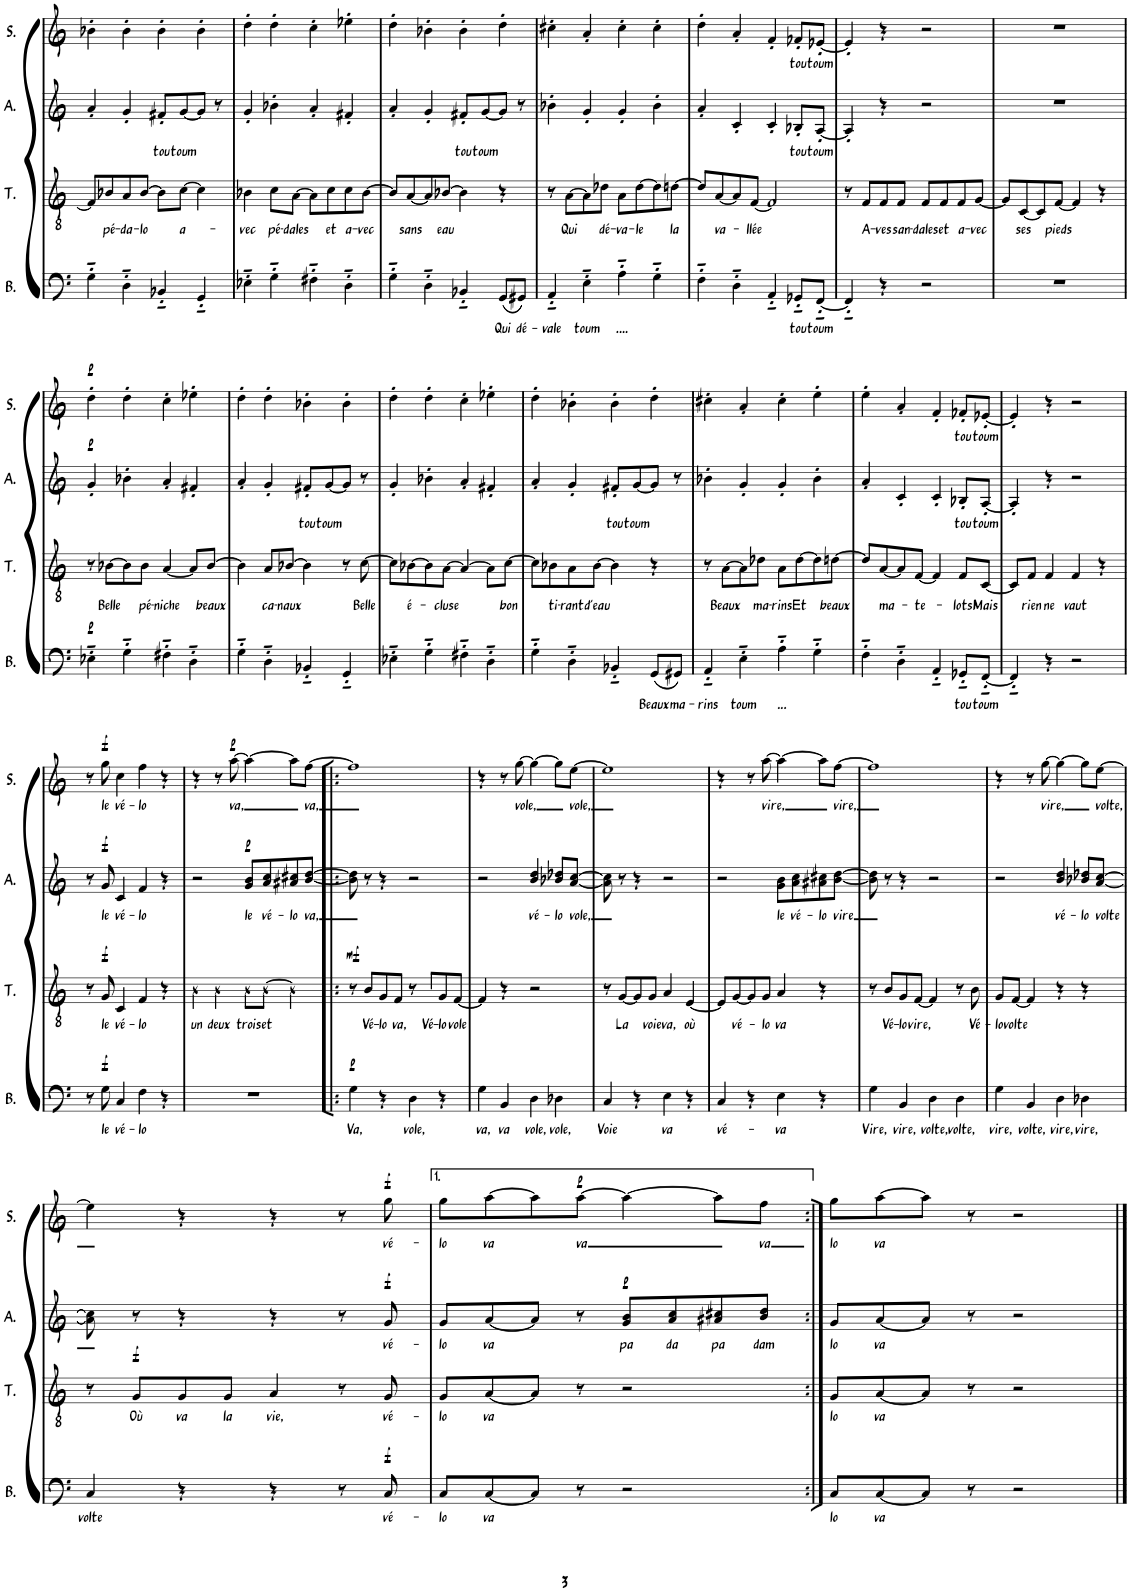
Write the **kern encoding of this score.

**kern	**text	**dynam	**kern	**text	**dynam	**kern	**text	**dynam	**kern	**text	**dynam
*part4	*part4	*part4	*part3	*part3	*part3	*part2	*part2	*part2	*part1	*part1	*part1
*staff4	*staff4	*staff4	*staff3	*staff3	*staff3	*staff2	*staff2	*staff2	*staff1	*staff1	*staff1
*I"Basse	*	*	*I"Ténor	*	*	*I"Alto	*	*	*I"Soprano	*	*
*I'B.	*	*	*I'T.	*	*	*I'A.	*	*	*I'S.	*	*
!!LO:PB:g=z
*clefF4	*	*	*clefGv2	*	*	*clefG2	*	*	*clefG2	*	*
*k[]	*	*	*k[]	*	*	*k[]	*	*	*k[]	*	*
*M4/4	*	*	*M4/4	*	*	*M4/4	*	*	*M4/4	*	*
*met(c)	*	*	*met(c)	*	*	*met(c)	*	*	*met(c)	*	*
=53	=53	=53	=53	=53	=53	=53	=53	=53	=53	=53	=53
4G'~\	.	.	8F#/L]	.	.	4a'/	.	.	4b-X'\	.	.
!	!	!	!	!LO:LY:b	!	!	!	!	!	!	!
.	.	.	8B-X/	pé-	.	.	.	.	.	.	.
!	!	!	!	!LO:LY:b	!	!	!	!	!	!	!
4D'~\	.	.	8A/	-da-	.	4g'/	.	.	4b-'\	.	.
!	!	!	!	!LO:LY:b	!	!	!	!	!	!	!
.	.	.	[8B-/J	-lo	.	.	.	.	.	.	.
!	!	!	!	!	!	!	!LO:LY:b	!	!	!	!
4BB-X'~/	.	.	8B-\L]	.	.	8f#X'/L	tou	.	4b-'\	.	.
!	!	!	!	!LO:LY:b	!	!	!LO:LY:b	!	!	!	!
.	.	.	[8c\J	a-	.	[8g/	toum	.	.	.	.
4GG'~/	.	.	4c\]	.	.	8g/J]	.	.	4b-'\	.	.
.	.	.	.	.	.	8r	.	.	.	.	.
=54	=54	=54	=54	=54	=54	=54	=54	=54	=54	=54	=54
!	!	!	!	!LO:LY:b	!	!	!	!	!	!	!
4E-X'~\	.	.	4B-X\	-vec	.	4g'/	.	.	4dd'\	.	.
!	!	!	!	!LO:LY:b	!	!	!	!	!	!	!
4G'~\	.	.	8c\L	pé-	.	4b-X'\	.	.	4dd'\	.	.
!	!	!	!	!LO:LY:b	!	!	!	!	!	!	!
.	.	.	[8A\J	-dales	.	.	.	.	.	.	.
4F#X'~\	.	.	8A\L]	.	.	4a'/	.	.	4cc'\	.	.
!	!	!	!	!LO:LY:b	!	!	!	!	!	!	!
.	.	.	8c\	et	.	.	.	.	.	.	.
!	!	!	!	!LO:LY:b	!	!	!	!	!	!	!
4D'~\	.	.	8c\	a-	.	4f#X'/	.	.	4ee-X'\	.	.
!	!	!	!	!LO:LY:b	!	!	!	!	!	!	!
.	.	.	[8B-\J	-vec	.	.	.	.	.	.	.
=55	=55	=55	=55	=55	=55	=55	=55	=55	=55	=55	=55
4G'~\	.	.	8B-/L]	.	.	4a'/	.	.	4dd'\	.	.
!	!	!	!	!LO:LY:b	!	!	!	!	!	!	!
.	.	.	[8A/	sans	.	.	.	.	.	.	.
4D'~\	.	.	8A/]	.	.	4g'/	.	.	4b-X'\	.	.
!	!	!	!	!LO:LY:b	!	!	!	!	!	!	!
.	.	.	[8B-X/J	eau	.	.	.	.	.	.	.
!	!	!	!	!	!	!	!LO:LY:b	!	!	!	!
4BB-X'~/	.	.	4B-\]	.	.	8f#X'/L	tou	.	4b-'\	.	.
!	!	!	!	!	!	!	!LO:LY:b	!	!	!	!
.	.	.	.	.	.	[8g/	toum	.	.	.	.
!	!LO:LY:b	!	!	!	!	!	!	!	!	!	!
(8GG/L	Qui	.	4r	.	.	8g/J]	.	.	4dd'\	.	.
!	!LO:LY:b	!	!	!	!	!	!	!	!	!	!
8GG#X/J)	dé-	.	.	.	.	8r	.	.	.	.	.
=56	=56	=56	=56	=56	=56	=56	=56	=56	=56	=56	=56
!	!LO:LY:b	!	!	!	!	!	!	!	!	!	!
4AA'~/	-vale	.	8r	.	.	4b-X'\	.	.	4cc#X'\	.	.
!	!	!	!	!LO:LY:b	!	!	!	!	!	!	!
.	.	.	[8A\L	Qui	.	.	.	.	.	.	.
!	!LO:LY:b	!	!	!	!	!	!	!	!	!	!
4E'~\	toum	.	8A\]	.	.	4g'/	.	.	4a'/	.	.
!	!	!	!	!LO:LY:b	!	!	!	!	!	!	!
.	.	.	8d-X\J	dé-	.	.	.	.	.	.	.
!	!LO:LY:b	!	!	!LO:LY:b	!	!	!	!	!	!	!
4A'~\	....	.	8A\L	-va-	.	4g'/	.	.	4cc#'\	.	.
!	!	!	!	!LO:LY:b	!	!	!	!	!	!	!
.	.	.	[8d-\	-le	.	.	.	.	.	.	.
4G'~\	.	.	8d-\]	.	.	4b-'\	.	.	4cc#'\	.	.
!	!	!	!	!LO:LY:b	!	!	!	!	!	!	!
.	.	.	[8dn\J	la	.	.	.	.	.	.	.
=57	=57	=57	=57	=57	=57	=57	=57	=57	=57	=57	=57
4F'~\	.	.	8d/L]	.	.	4a'/	.	.	4dd'\	.	.
!	!	!	!	!LO:LY:b	!	!	!	!	!	!	!
.	.	.	[8A/	va-	.	.	.	.	.	.	.
4D'~\	.	.	8A/]	.	.	4c'/	.	.	4a'/	.	.
!	!	!	!	!LO:LY:b	!	!	!	!	!	!	!
.	.	.	[8F/J	-llée	.	.	.	.	.	.	.
4AA'~/	.	.	2F/]	.	.	4c'/	.	.	4f'/	.	.
!	!LO:LY:b	!	!	!	!	!	!LO:LY:b	!	!	!LO:LY:b	!
8GG-X'~/L	tou	.	.	.	.	8B-X'/L	tou	.	8f-X'/L	tou	.
!	!LO:LY:b	!	!	!	!	!	!LO:LY:b	!	!	!LO:LY:b	!
[8FF'~/J	toum	.	.	.	.	[8A'/J	toum	.	[8e-X'/J	toum	.
=58	=58	=58	=58	=58	=58	=58	=58	=58	=58	=58	=58
4FF'~/]	.	.	8r	.	.	4A'/]	.	.	4e-'/]	.	.
!	!	!	!	!LO:LY:b	!	!	!	!	!	!	!
.	.	.	8F/L	A-	.	.	.	.	.	.	.
!	!	!	!	!LO:LY:b	!	!	!	!	!	!	!
4r	.	.	8F/	-ves	.	4r	.	.	4r	.	.
!	!	!	!	!LO:LY:b	!	!	!	!	!	!	!
.	.	.	8F/J	san-	.	.	.	.	.	.	.
!	!	!	!	!LO:LY:b	!	!	!	!	!	!	!
2r	.	.	8F/L	-dales	.	2r	.	.	2r	.	.
!	!	!	!	!LO:LY:b	!	!	!	!	!	!	!
.	.	.	8F/	et	.	.	.	.	.	.	.
!	!	!	!	!LO:LY:b	!	!	!	!	!	!	!
.	.	.	8F/	a-	.	.	.	.	.	.	.
!	!	!	!	!LO:LY:b	!	!	!	!	!	!	!
.	.	.	[8G/J	-vec	.	.	.	.	.	.	.
=59	=59	=59	=59	=59	=59	=59	=59	=59	=59	=59	=59
1r	.	.	8G/L]	.	.	1r	.	.	1r	.	.
!	!	!	!	!LO:LY:b	!	!	!	!	!	!	!
.	.	.	[8C/	ses	.	.	.	.	.	.	.
.	.	.	8C/]	.	.	.	.	.	.	.	.
!	!	!	!	!LO:LY:b	!	!	!	!	!	!	!
.	.	.	[8F/J	pieds	.	.	.	.	.	.	.
.	.	.	4F/]	.	.	.	.	.	.	.	.
.	.	.	4r	.	.	.	.	.	.	.	.
!!LO:LB:g=z
=60	=60	=60	=60	=60	=60	=60	=60	=60	=60	=60	=60
!	!	!LO:DY:a	!	!	!	!	!	!LO:DY:a	!	!	!LO:DY:a
4E-X'~\	.	p	8r	.	.	4g'/	.	p	4dd'\	.	p
!	!	!	!	!LO:LY:b	!	!	!	!	!	!	!
.	.	.	[8B-X\L	Belle	.	.	.	.	.	.	.
4G'~\	.	.	8B-\]	.	.	4b-X'\	.	.	4dd'\	.	.
!	!	!	!	!LO:LY:b	!	!	!	!	!	!	!
.	.	.	8B-\J	pé-	.	.	.	.	.	.	.
!	!	!	!	!LO:LY:b	!	!	!	!	!	!	!
4F#X'~\	.	.	[4A/	-niche	.	4a'/	.	.	4cc'\	.	.
4D'~\	.	.	8A/L]	.	.	4f#X'/	.	.	4ee-X'\	.	.
!	!	!	!	!LO:LY:b	!	!	!	!	!	!	!
.	.	.	[8B-/J	beaux	.	.	.	.	.	.	.
=61	=61	=61	=61	=61	=61	=61	=61	=61	=61	=61	=61
4G'~\	.	.	4B-\]	.	.	4a'/	.	.	4dd'\	.	.
!	!	!	!	!LO:LY:b	!	!	!	!	!	!	!
4D'~\	.	.	8A/L	ca-	.	4g'/	.	.	4dd'\	.	.
!	!	!	!	!LO:LY:b	!	!	!	!	!	!	!
.	.	.	[8B-X/J	-naux	.	.	.	.	.	.	.
!	!	!	!	!	!	!	!LO:LY:b	!	!	!	!
4BB-X'~/	.	.	4B-\]	.	.	8f#X'/L	tou	.	4b-X'\	.	.
!	!	!	!	!	!	!	!LO:LY:b	!	!	!	!
.	.	.	.	.	.	[8g/	toum	.	.	.	.
4GG'~/	.	.	8r	.	.	8g/J]	.	.	4b-'\	.	.
!	!	!	!	!LO:LY:b	!	!	!	!	!	!	!
.	.	.	[8c\	Belle	.	8r	.	.	.	.	.
=62	=62	=62	=62	=62	=62	=62	=62	=62	=62	=62	=62
4E-X'~\	.	.	8c\L]	.	.	4g'/	.	.	4dd'\	.	.
!	!	!	!	!LO:LY:b	!	!	!	!	!	!	!
.	.	.	[8B-X\	é-	.	.	.	.	.	.	.
4G'~\	.	.	8B-\]	.	.	4b-X'\	.	.	4dd'\	.	.
!	!	!	!	!LO:LY:b	!	!	!	!	!	!	!
.	.	.	[8A\J	-cluse	.	.	.	.	.	.	.
4F#X'~\	.	.	4A/_	.	.	4a'/	.	.	4cc'\	.	.
4D'~\	.	.	8A\L]	.	.	4f#X'/	.	.	4ee-X'\	.	.
!	!	!	!	!LO:LY:b	!	!	!	!	!	!	!
.	.	.	[8c\J	bon	.	.	.	.	.	.	.
=63	=63	=63	=63	=63	=63	=63	=63	=63	=63	=63	=63
4G'~\	.	.	8c\L]	.	.	4a'/	.	.	4dd'\	.	.
!	!	!	!	!LO:LY:b	!	!	!	!	!	!	!
.	.	.	8B-X\	ti-	.	.	.	.	.	.	.
!	!	!	!	!LO:LY:b	!	!	!	!	!	!	!
4D'~\	.	.	8A\	-rant	.	4g'/	.	.	4b-X'\	.	.
!	!	!	!	!LO:LY:b	!	!	!	!	!	!	!
.	.	.	[8B-\J	d'eau	.	.	.	.	.	.	.
!	!	!	!	!	!	!	!LO:LY:b	!	!	!	!
4BB-X'~/	.	.	4B-\]	.	.	8f#X'/L	tou	.	4b-'\	.	.
!	!	!	!	!	!	!	!LO:LY:b	!	!	!	!
.	.	.	.	.	.	[8g/	toum	.	.	.	.
!	!LO:LY:b	!	!	!	!	!	!	!	!	!	!
(8GG/L	Beaux	.	4r	.	.	8g/J]	.	.	4dd'\	.	.
!	!LO:LY:b	!	!	!	!	!	!	!	!	!	!
8GG#X/J)	ma-	.	.	.	.	8r	.	.	.	.	.
=64	=64	=64	=64	=64	=64	=64	=64	=64	=64	=64	=64
!	!LO:LY:b	!	!	!	!	!	!	!	!	!	!
4AA'~/	-rins	.	8r	.	.	4b-X'\	.	.	4cc#X'\	.	.
!	!	!	!	!LO:LY:b	!	!	!	!	!	!	!
.	.	.	[8A\L	Beaux	.	.	.	.	.	.	.
!	!LO:LY:b	!	!	!	!	!	!	!	!	!	!
4E'~\	toum	.	8A\]	.	.	4g'/	.	.	4a'/	.	.
!	!	!	!	!LO:LY:b	!	!	!	!	!	!	!
.	.	.	8d-X\J	ma-	.	.	.	.	.	.	.
!	!LO:LY:b	!	!	!LO:LY:b	!	!	!	!	!	!	!
4A'~\	...	.	8A\L	-rins	.	4g'/	.	.	4cc#'\	.	.
!	!	!	!	!LO:LY:b	!	!	!	!	!	!	!
.	.	.	[8d-\	Et	.	.	.	.	.	.	.
4G'~\	.	.	8d-\]	.	.	4b-'\	.	.	4ee'\	.	.
!	!	!	!	!LO:LY:b	!	!	!	!	!	!	!
.	.	.	[8dn\J	beaux	.	.	.	.	.	.	.
=65	=65	=65	=65	=65	=65	=65	=65	=65	=65	=65	=65
4F'~\	.	.	8d/L]	.	.	4a'/	.	.	4ee'\	.	.
!	!	!	!	!LO:LY:b	!	!	!	!	!	!	!
.	.	.	[8A/	ma-	.	.	.	.	.	.	.
4D'~\	.	.	8A/]	.	.	4c'/	.	.	4a'/	.	.
!	!	!	!	!LO:LY:b	!	!	!	!	!	!	!
.	.	.	[8F/J	-te-	.	.	.	.	.	.	.
4AA'~/	.	.	4F/]	.	.	4c'/	.	.	4f'/	.	.
!	!LO:LY:b	!	!	!LO:LY:b	!	!	!LO:LY:b	!	!	!LO:LY:b	!
8GG-X'~/L	tou	.	8F/L	-lots	.	8B-X'/L	tou	.	8f-X'/L	tou	.
!	!LO:LY:b	!	!	!LO:LY:b	!	!	!LO:LY:b	!	!	!LO:LY:b	!
[8FF'~/J	toum	.	[8C/J	Mais	.	[8A'/J	toum	.	[8e-X'/J	toum	.
=66	=66	=66	=66	=66	=66	=66	=66	=66	=66	=66	=66
4FF'~/]	.	.	8C/L]	.	.	4A'/]	.	.	4e-'/]	.	.
!	!	!	!	!LO:LY:b	!	!	!	!	!	!	!
.	.	.	8F/J	rien	.	.	.	.	.	.	.
!	!	!	!	!LO:LY:b	!	!	!	!	!	!	!
4r	.	.	4F/	ne	.	4r	.	.	4r	.	.
!	!	!	!	!LO:LY:b	!	!	!	!	!	!	!
2r	.	.	4F/	vaut	.	2r	.	.	2r	.	.
.	.	.	4r	.	.	.	.	.	.	.	.
!!LO:LB:g=z
=67	=67	=67	=67	=67	=67	=67	=67	=67	=67	=67	=67
8r	.	.	8r	.	.	8r	.	.	8r	.	.
!	!LO:LY:b	!LO:DY:a	!	!LO:LY:b	!LO:DY:a	!	!LO:LY:b	!LO:DY:a	!	!LO:LY:b	!LO:DY:a
8G\	le	f	8G/	le	f	8g/	le	f	8gg\	le	f
!	!LO:LY:b	!	!	!LO:LY:b	!	!	!LO:LY:b	!	!	!LO:LY:b	!
4C/	vé-	.	4C/	vé-	.	4c/	vé-	.	4cc\	vé-	.
!	!LO:LY:b	!	!	!LO:LY:b	!	!	!LO:LY:b	!	!	!LO:LY:b	!
4F\	-lo	.	4F/	-lo	.	4f/	-lo	.	4ff\	-lo	.
4r	.	.	4r	.	.	4r	.	.	4r	.	.
=68	=68	=68	=68	=68	=68	=68	=68	=68	=68	=68	=68
!	!	!	!	!LO:LY:b	!	!	!	!	!	!	!
1r	.	.	4B\	un	.	2r	.	.	4r	.	.
!	!	!	!	!LO:LY:b	!	!	!	!	!	!	!
.	.	.	4B\	deux	.	.	.	.	8r	.	.
!	!	!	!	!	!	!	!	!	!	!LO:LY:b	!LO:DY:a
.	.	.	.	.	.	.	.	.	[8aa\	va,	p
!	!	!	!	!LO:LY:b	!	!	!LO:LY:b	!LO:DY:a	!	!	!
.	.	.	8B\L	trois	.	8g/ 8b/L	le	p	4aa\_	.	.
!	!	!	!	!LO:LY:b	!	!	!LO:LY:b	!	!	!	!
.	.	.	[8B\J	et	.	8a/ 8cc/	vé-	.	.	.	.
!	!	!	!	!	!	!	!LO:LY:b	!	!	!	!
.	.	.	4B\]	.	.	8a#X/ 8cc#X/	-lo	.	8aa\L]	.	.
!	!	!	!	!	!	!	!LO:LY:b	!	!	!LO:LY:b	!
.	.	.	.	.	.	[8b/ [8dd/J	va,	.	[8ff\J	va,	.
=69!|:	=69!|:	=69!|:	=69!|:	=69!|:	=69!|:	=69!|:	=69!|:	=69!|:	=69!|:	=69!|:	=69!|:
!	!LO:LY:b	!LO:DY:a	!	!	!LO:DY:a	!	!	!	!	!	!
4G\	Va,	p	8r	.	mf	8b\] 8dd\]	.	.	1ff]	.	.
!	!	!	!	!LO:LY:b	!	!	!	!	!	!	!
.	.	.	8B/L	Vé-	.	8r	.	.	.	.	.
!	!	!	!	!LO:LY:b	!	!	!	!	!	!	!
4r	.	.	8G/	-lo	.	4r	.	.	.	.	.
!	!	!	!	!LO:LY:b	!	!	!	!	!	!	!
.	.	.	8F/J	va,	.	.	.	.	.	.	.
!	!LO:LY:b	!	!	!	!	!	!	!	!	!	!
4D\	vole,	.	8r	.	.	2r	.	.	.	.	.
!	!	!	!	!LO:LY:b	!	!	!	!	!	!	!
.	.	.	8B/L	Vé-	.	.	.	.	.	.	.
!	!	!	!	!LO:LY:b	!	!	!	!	!	!	!
4r	.	.	8G/	-lo	.	.	.	.	.	.	.
!	!	!	!	!LO:LY:b	!	!	!	!	!	!	!
.	.	.	[8F/J	vole	.	.	.	.	.	.	.
=70	=70	=70	=70	=70	=70	=70	=70	=70	=70	=70	=70
!	!LO:LY:b	!	!	!	!	!	!	!	!	!	!
4G\	va,	.	4F/]	.	.	2r	.	.	4r	.	.
!	!LO:LY:b	!	!	!	!	!	!	!	!	!	!
4BB/	va	.	4r	.	.	.	.	.	8r	.	.
!	!	!	!	!	!	!	!	!	!	!LO:LY:b	!
.	.	.	.	.	.	.	.	.	[8gg\	vole,	.
!	!LO:LY:b	!	!	!	!	!	!LO:LY:b	!	!	!	!
4D\	vole,	.	2r	.	.	4b/ 4dd/	vé-	.	4gg\_	.	.
!	!LO:LY:b	!	!	!	!	!	!LO:LY:b	!	!	!	!
4D-X\	vole,	.	.	.	.	8b-X/ 8dd-X/L	-lo	.	8gg\L]	.	.
!	!	!	!	!	!	!	!LO:LY:b	!	!	!LO:LY:b	!
.	.	.	.	.	.	[8a/ [8cc/J	vole,	.	[8ee\J	vole,	.
=71	=71	=71	=71	=71	=71	=71	=71	=71	=71	=71	=71
!	!LO:LY:b	!	!	!	!	!	!	!	!	!	!
4C/	Voie	.	8r	.	.	8a\] 8cc\]	.	.	1ee]	.	.
!	!	!	!	!LO:LY:b	!	!	!	!	!	!	!
.	.	.	[8G/L	La	.	8r	.	.	.	.	.
4r	.	.	8G/]	.	.	4r	.	.	.	.	.
!	!	!	!	!LO:LY:b	!	!	!	!	!	!	!
.	.	.	8G/J	voie	.	.	.	.	.	.	.
!	!LO:LY:b	!	!	!LO:LY:b	!	!	!	!	!	!	!
4E\	va	.	4A/	va,	.	2r	.	.	.	.	.
!	!	!	!	!LO:LY:b	!	!	!	!	!	!	!
4r	.	.	[4E/	où	.	.	.	.	.	.	.
=72	=72	=72	=72	=72	=72	=72	=72	=72	=72	=72	=72
!	!LO:LY:b	!	!	!	!	!	!	!	!	!	!
4C/	vé-	.	8E/L]	.	.	2r	.	.	4r	.	.
!	!	!	!	!LO:LY:b	!	!	!	!	!	!	!
.	.	.	[8G/	-vé-	.	.	.	.	.	.	.
4r	.	.	8G/]	.	.	.	.	.	8r	.	.
!	!	!	!	!LO:LY:b	!	!	!	!	!	!LO:LY:b	!
.	.	.	8G/J	-lo	.	.	.	.	[8aa\	vire,	.
!	!LO:LY:b	!	!	!LO:LY:b	!	!	!LO:LY:b	!	!	!	!
4E\	va	.	4A/	va	.	8g\ 8b\L	le	.	4aa\_	.	.
!	!	!	!	!	!	!	!LO:LY:b	!	!	!	!
.	.	.	.	.	.	8a\ 8cc\	vé-	.	.	.	.
!	!	!	!	!	!	!	!LO:LY:b	!	!	!	!
4r	.	.	4r	.	.	8a#X\ 8cc#X\	-lo	.	8aa\L]	.	.
!	!	!	!	!	!	!	!LO:LY:b	!	!	!LO:LY:b	!
.	.	.	.	.	.	[8b\ [8dd\J	vire	.	[8ff\J	vire,	.
=73	=73	=73	=73	=73	=73	=73	=73	=73	=73	=73	=73
!	!LO:LY:b	!	!	!	!	!	!	!	!	!	!
4G\	Vire,	.	8r	.	.	8b\] 8dd\]	.	.	1ff]	.	.
!	!	!	!	!LO:LY:b	!	!	!	!	!	!	!
.	.	.	8B/L	Vé-	.	8r	.	.	.	.	.
!	!LO:LY:b	!	!	!LO:LY:b	!	!	!	!	!	!	!
4BB/	vire,	.	8G/	-lo	.	4r	.	.	.	.	.
!	!	!	!	!LO:LY:b	!	!	!	!	!	!	!
.	.	.	[8F/J	vire,	.	.	.	.	.	.	.
!	!LO:LY:b	!	!	!	!	!	!	!	!	!	!
4D\	volte,	.	4F/]	.	.	2r	.	.	.	.	.
!	!LO:LY:b	!	!	!	!	!	!	!	!	!	!
4D\	volte,	.	8r	.	.	.	.	.	.	.	.
!	!	!	!	!LO:LY:b	!	!	!	!	!	!	!
.	.	.	8B\	Vé-	.	.	.	.	.	.	.
=74	=74	=74	=74	=74	=74	=74	=74	=74	=74	=74	=74
!	!LO:LY:b	!	!	!LO:LY:b	!	!	!	!	!	!	!
4G\	vire,	.	8G/L	-lo	.	2r	.	.	4r	.	.
!	!	!	!	!LO:LY:b	!	!	!	!	!	!	!
.	.	.	[8F/J	volte	.	.	.	.	.	.	.
!	!LO:LY:b	!	!	!	!	!	!	!	!	!	!
4BB/	volte,	.	4F/]	.	.	.	.	.	8r	.	.
!	!	!	!	!	!	!	!	!	!	!LO:LY:b	!
.	.	.	.	.	.	.	.	.	[8gg\	vire,	.
!	!LO:LY:b	!	!	!	!	!	!LO:LY:b	!	!	!	!
4D\	vire,	.	4r	.	.	4b/ 4dd/	vé-	.	4gg\_	.	.
!	!LO:LY:b	!	!	!	!	!	!LO:LY:b	!	!	!	!
4D-X\	vire,	.	4r	.	.	8b-X/ 8dd-X/L	-lo	.	8gg\L]	.	.
!	!	!	!	!	!	!	!LO:LY:b	!	!	!LO:LY:b	!
.	.	.	.	.	.	[8a/ [8cc/J	volte	.	[8ee\J	volte,	.
!!LO:LB:g=z
=75	=75	=75	=75	=75	=75	=75	=75	=75	=75	=75	=75
!	!LO:LY:b	!	!	!	!	!	!	!	!	!	!
4C/	volte	.	8r	.	.	8a\] 8cc\]	.	.	4ee\]	.	.
!	!	!	!	!LO:LY:b	!LO:DY:a	!	!	!	!	!	!
.	.	.	8G/L	Où	f	8r	.	.	.	.	.
!	!	!	!	!LO:LY:b	!	!	!	!	!	!	!
4r	.	.	8G/	va	.	4r	.	.	4r	.	.
!	!	!	!	!LO:LY:b	!	!	!	!	!	!	!
.	.	.	8G/J	la	.	.	.	.	.	.	.
!	!	!	!	!LO:LY:b	!	!	!	!	!	!	!
4r	.	.	4A/	vie,	.	4r	.	.	4r	.	.
8r	.	.	8r	.	.	8r	.	.	8r	.	.
!	!LO:LY:b	!LO:DY:a	!	!LO:LY:b	!	!	!LO:LY:b	!LO:DY:a	!	!LO:LY:b	!LO:DY:a
8C/	vé-	f	8G/	vé-	.	8g/	vé-	f	8gg\	vé-	f
=76	=76	=76	=76	=76	=76	=76	=76	=76	=76	=76	=76
!	!LO:LY:b	!	!	!LO:LY:b	!	!	!LO:LY:b	!	!	!LO:LY:b	!
8C/L	-lo	.	8G/L	-lo	.	8g/L	-lo	.	8gg\L	-lo	.
!	!LO:LY:b	!	!	!LO:LY:b	!	!	!LO:LY:b	!	!	!LO:LY:b	!
[8C/	va	.	[8A/	va	.	[8a/	va	.	[8aa\	va	.
8C/J]	.	.	8A/J]	.	.	8a/J]	.	.	8aa\]	.	.
!	!	!	!	!	!	!	!	!	!	!LO:LY:b	!LO:DY:a
8r	.	.	8r	.	.	8r	.	.	[8aa\J	va	p
!	!	!	!	!	!	!	!LO:LY:b	!LO:DY:a	!	!	!
2r	.	.	2r	.	.	8g/ 8b/L	pa	p	4aa\_	.	.
!	!	!	!	!	!	!	!LO:LY:b	!	!	!	!
.	.	.	.	.	.	8a/ 8cc/	da	.	.	.	.
!	!	!	!	!	!	!	!LO:LY:b	!	!	!	!
.	.	.	.	.	.	8a#X/ 8cc#X/	pa	.	8aa\L]	.	.
!	!	!	!	!	!	!	!LO:LY:b	!	!	!LO:LY:b	!
.	.	.	.	.	.	8b/ 8dd/J	dam	.	8ff\J	va	.
=77:|!	=77:|!	=77:|!	=77:|!	=77:|!	=77:|!	=77:|!	=77:|!	=77:|!	=77:|!	=77:|!	=77:|!
!	!LO:LY:b	!	!	!LO:LY:b	!	!	!LO:LY:b	!	!	!LO:LY:b	!
8C/L	-lo	.	8G/L	-lo	.	8g/L	-lo	.	8gg\L	lo	.
!	!LO:LY:b	!	!	!LO:LY:b	!	!	!LO:LY:b	!	!	!LO:LY:b	!
[8C/	va	.	[8A/	va	.	[8a/	va	.	[8aa\	va	.
8C/J]	.	.	8A/J]	.	.	8a/J]	.	.	8aa\J]	.	.
8r	.	.	8r	.	.	8r	.	.	8r	.	.
2r	.	.	2r	.	.	2r	.	.	2r	.	.
==	==	==	==	==	==	==	==	==	==	==	==
*-	*-	*-	*-	*-	*-	*-	*-	*-	*-	*-	*-
